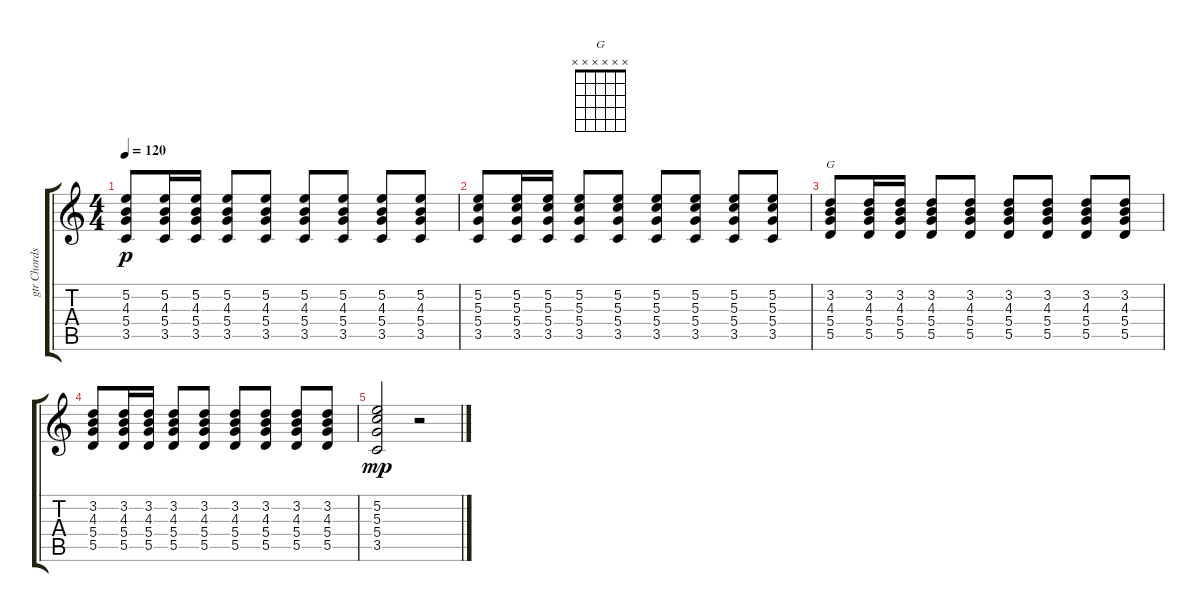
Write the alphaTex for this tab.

\track ("gtr Chords" "gtr Chords") {instrument acousticguitarnylon}
\staff {score tabs}
\tuning (E4 B3 G3 D3 A2 E2) {hide}
\chord ("G" x x x x x x) {firstfret 0}
\ts (4 4)
\tempo 120
\clef g2
\ks c
(5.2 4.3 5.4 3.5).8{dy p} (5.2 4.3 5.4 3.5).16 (5.2 4.3 5.4 3.5).16 (5.2 4.3 5.4 3.5).8 (5.2 4.3 5.4 3.5).8 (5.2 4.3 5.4 3.5).8 (5.2 4.3 5.4 3.5).8 (5.2 4.3 5.4 3.5).8 (5.2 4.3 5.4 3.5).8 |
(5.2 5.3 5.4 3.5).8 (5.2 5.3 5.4 3.5).16 (5.2 5.3 5.4 3.5).16 (5.2 5.3 5.4 3.5).8 (5.2 5.3 5.4 3.5).8 (5.2 5.3 5.4 3.5).8 (5.2 5.3 5.4 3.5).8 (5.2 5.3 5.4 3.5).8 (5.2 5.3 5.4 3.5).8 |
(3.2 4.3 5.4 5.5).8{ch "G"} (3.2 4.3 5.4 5.5).16 (3.2 4.3 5.4 5.5).16 (3.2 4.3 5.4 5.5).8 (3.2 4.3 5.4 5.5).8 (3.2 4.3 5.4 5.5).8 (3.2 4.3 5.4 5.5).8 (3.2 4.3 5.4 5.5).8 (3.2 4.3 5.4 5.5).8 |
(3.2 4.3 5.4 5.5).8 (3.2 4.3 5.4 5.5).16 (3.2 4.3 5.4 5.5).16 (3.2 4.3 5.4 5.5).8 (3.2 4.3 5.4 5.5).8 (3.2 4.3 5.4 5.5).8 (3.2 4.3 5.4 5.5).8 (3.2 4.3 5.4 5.5).8 (3.2 4.3 5.4 5.5).8 |
(5.2 5.3 5.4 3.5).2{dy mp} r.2
